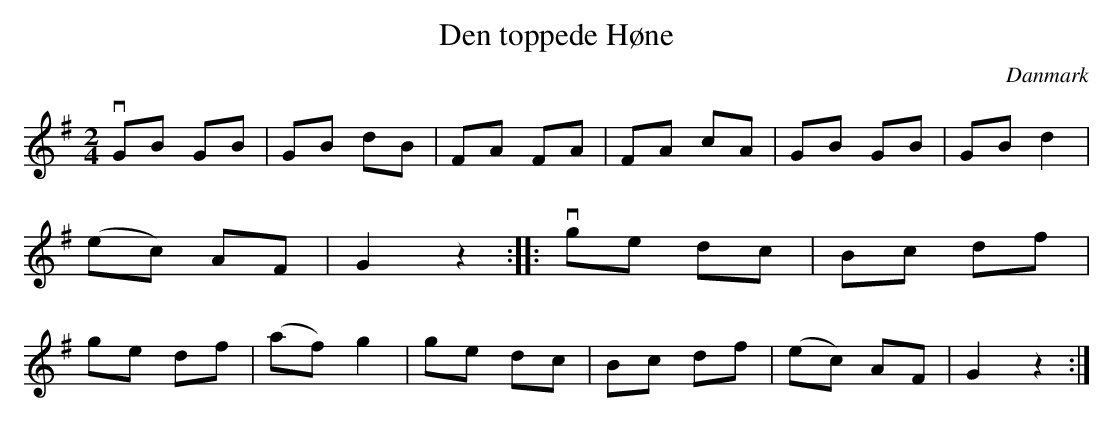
X:1
T: Den toppede Høne
O:Danmark
M: 2/4
L: 1/8
K: G
!downbow!GB GB|GB dB|FA FA|FA cA|GB GB|GB d2|(ec) AF|G2 z2:|\
|:!downbow!ge dc|Bc df|ge df|(af) g2|ge dc|Bc df|(ec) AF|G2 z2:|]
